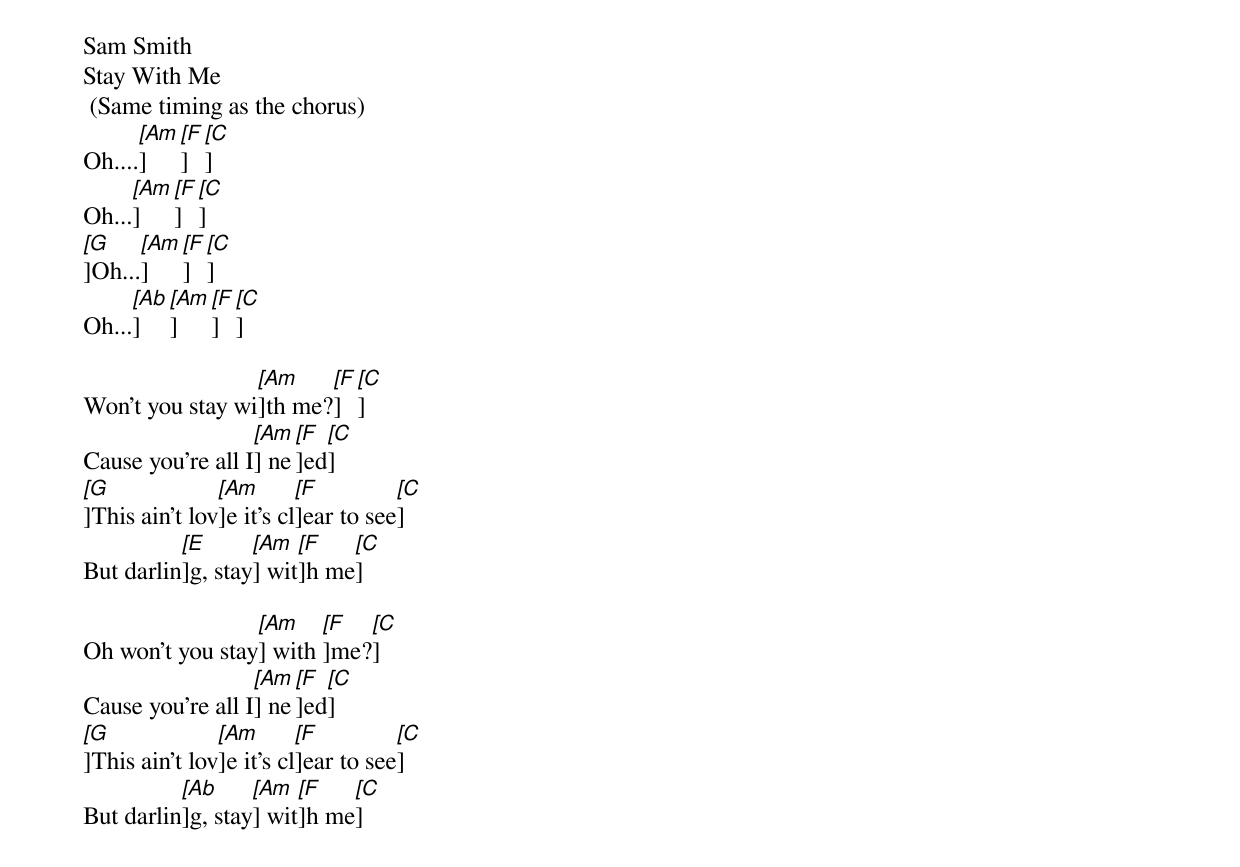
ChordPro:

Sam Smith
Stay With Me
 (Same timing as the chorus)
Oh....[[Am]][[F]][[C]]
Oh...[[Am]][[F]][[C]]
[[G]]Oh...[[Am]][[F]][[C]]
Oh...[[Ab]][[Am]][[F]][[C]]

Won't you stay wi[[Am]]th me?[[F]][[C]]
Cause you're all I[[Am]] ne[[F]]ed[[C]]
[[G]]This ain't lov[[Am]]e it's cl[[F]]ear to see[[C]]
But darlin[[E]]g, stay[[Am]] wit[[F]]h me[[C]]

Oh won't you stay[[Am]] with [[F]]me?[[C]]
Cause you're all I[[Am]] ne[[F]]ed[[C]]
[[G]]This ain't lov[[Am]]e it's cl[[F]]ear to see[[C]]
But darlin[[Ab]]g, stay[[Am]] wit[[F]]h me[[C]]
